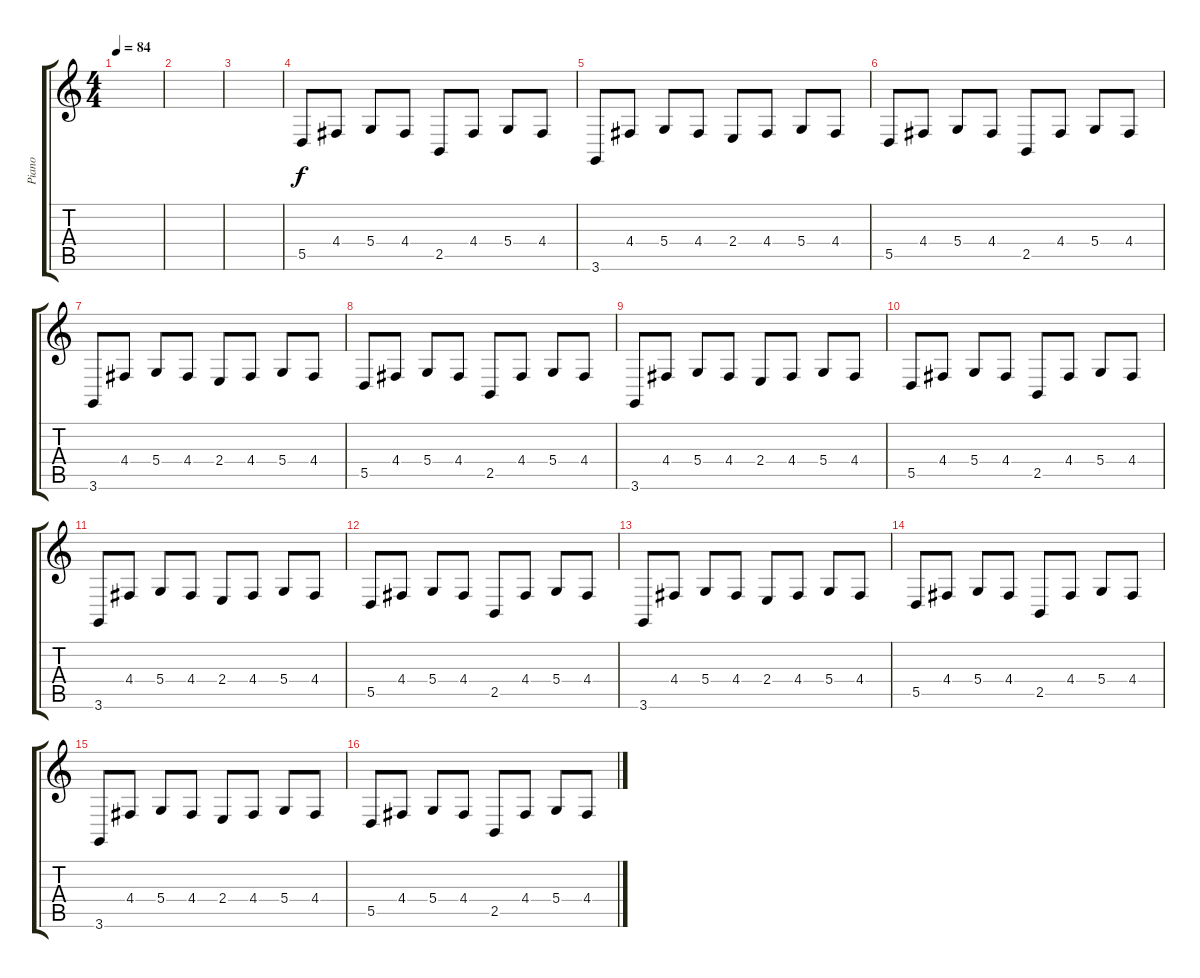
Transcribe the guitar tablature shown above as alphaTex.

\track ("Piano" "Piano") {instrument acousticgrandpiano}
\staff {score tabs}
\tuning (E4 B3 G3 D3 A2 E2) {hide}
\ts (4 4)
\tempo 84
\clef g2
\ks c
|
|
|
5.5.8 4.4.8 5.4.8 4.4.8 2.5.8 4.4.8 5.4.8 4.4.8 |
3.6.8 4.4.8 5.4.8 4.4.8 2.4.8 4.4.8 5.4.8 4.4.8 |
5.5.8 4.4.8 5.4.8 4.4.8 2.5.8 4.4.8 5.4.8 4.4.8 |
3.6.8 4.4.8 5.4.8 4.4.8 2.4.8 4.4.8 5.4.8 4.4.8 |
5.5.8 4.4.8 5.4.8 4.4.8 2.5.8 4.4.8 5.4.8 4.4.8 |
3.6.8 4.4.8 5.4.8 4.4.8 2.4.8 4.4.8 5.4.8 4.4.8 |
5.5.8 4.4.8 5.4.8 4.4.8 2.5.8 4.4.8 5.4.8 4.4.8 |
3.6.8 4.4.8 5.4.8 4.4.8 2.4.8 4.4.8 5.4.8 4.4.8 |
5.5.8 4.4.8 5.4.8 4.4.8 2.5.8 4.4.8 5.4.8 4.4.8 |
3.6.8 4.4.8 5.4.8 4.4.8 2.4.8 4.4.8 5.4.8 4.4.8 |
5.5.8 4.4.8 5.4.8 4.4.8 2.5.8 4.4.8 5.4.8 4.4.8 |
3.6.8 4.4.8 5.4.8 4.4.8 2.4.8 4.4.8 5.4.8 4.4.8 |
5.5.8 4.4.8 5.4.8 4.4.8 2.5.8 4.4.8 5.4.8 4.4.8
